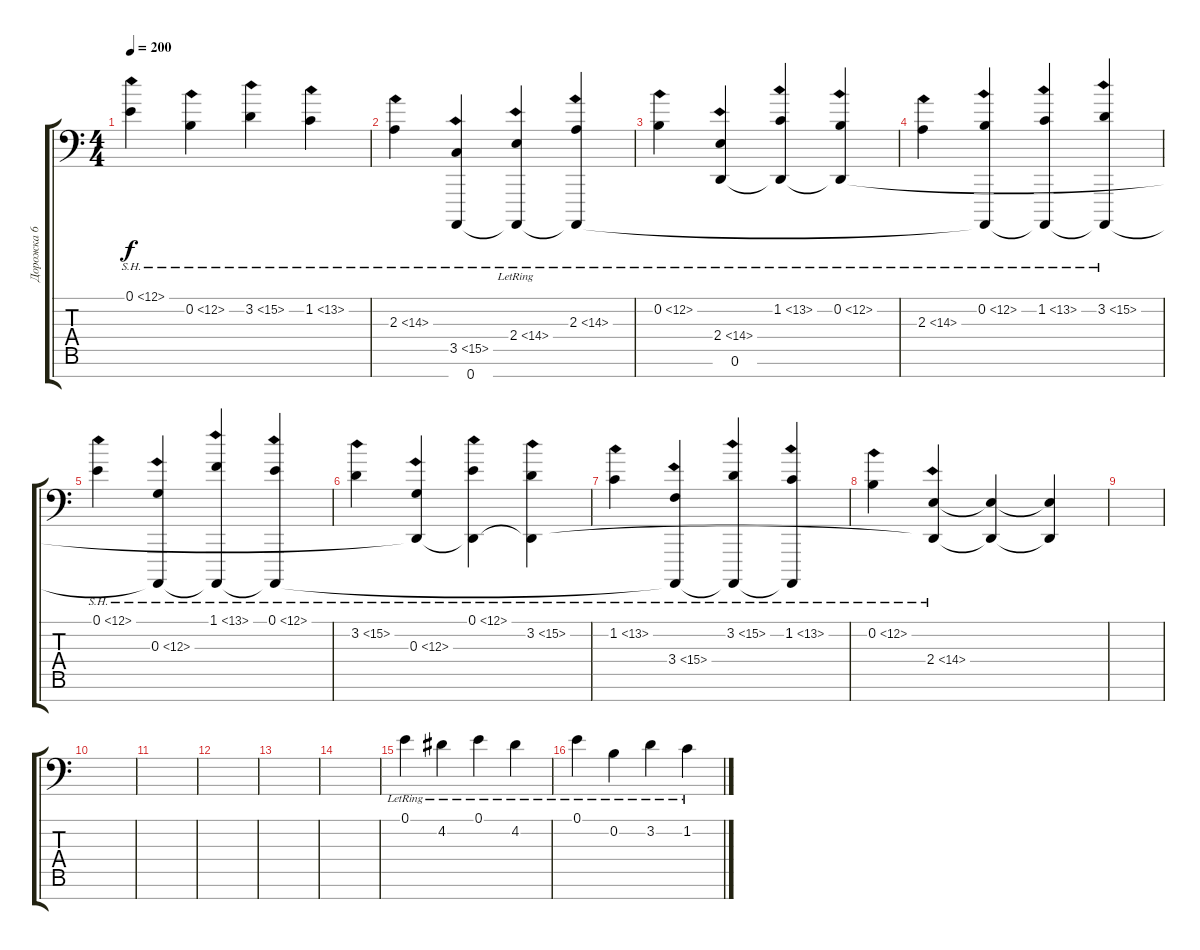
\track ("Дорожка 6" "Дорожка 6") {instrument stringensemble1}
\staff {score tabs}
\tuning (E4 B3 G3 D3 A2 D2 A0) {hide}
\ts (4 4)
\tempo 200
\clef f4
\ks c
0.1{sh 12}.4{dy f} 0.2{sh 12}.4 3.2{sh 12}.4 1.2{sh 12}.4 |
2.3{sh 12}.4 (3.5{sh 12} 0.7{t}).4 (2.4{sh 12 lr} 0.7{t}).4 (2.3{sh 12} 0.7{t}).4 |
0.2{sh 12}.4 (2.4{sh 12} 0.6).4 (1.2{sh 12} 0.6{t}).4 (0.2{sh 12} 0.6{t}).4 |
2.3{sh 12}.4 (0.2{sh 12} 0.7{t}).4 (1.2{sh 12} 0.7{t}).4 (3.2{sh 12} 0.7{t}).4 |
0.1{sh 12}.4 (0.3{sh 12} 0.7{t}).4 (1.1{sh 12} 0.7{t}).4 (0.1{sh 12} 0.7{t}).4 |
3.2{sh 12}.4 (0.3{sh 12} 0.6{t}).4 (0.1{sh 12} 0.6{t}).4 (3.2{sh 12} 0.6{t}).4 |
1.2{sh 12}.4 (3.4{sh 12} 0.7{t}).4 (3.2{sh 12} 0.7{t}).4 (1.2{sh 12} 0.7{t}).4 |
0.2{sh 12}.4 (2.4{sh 12} 0.6{t}).4 (2.4{t} 0.6{t}).4 (2.4{t} 0.6{t}).4 |
|
|
|
|
|
|
0.1{lr}.4 4.2{lr}.4 0.1{lr}.4 4.2{lr}.4 |
0.1{lr}.4 0.2{lr}.4 3.2{lr}.4 1.2{lr}.4
